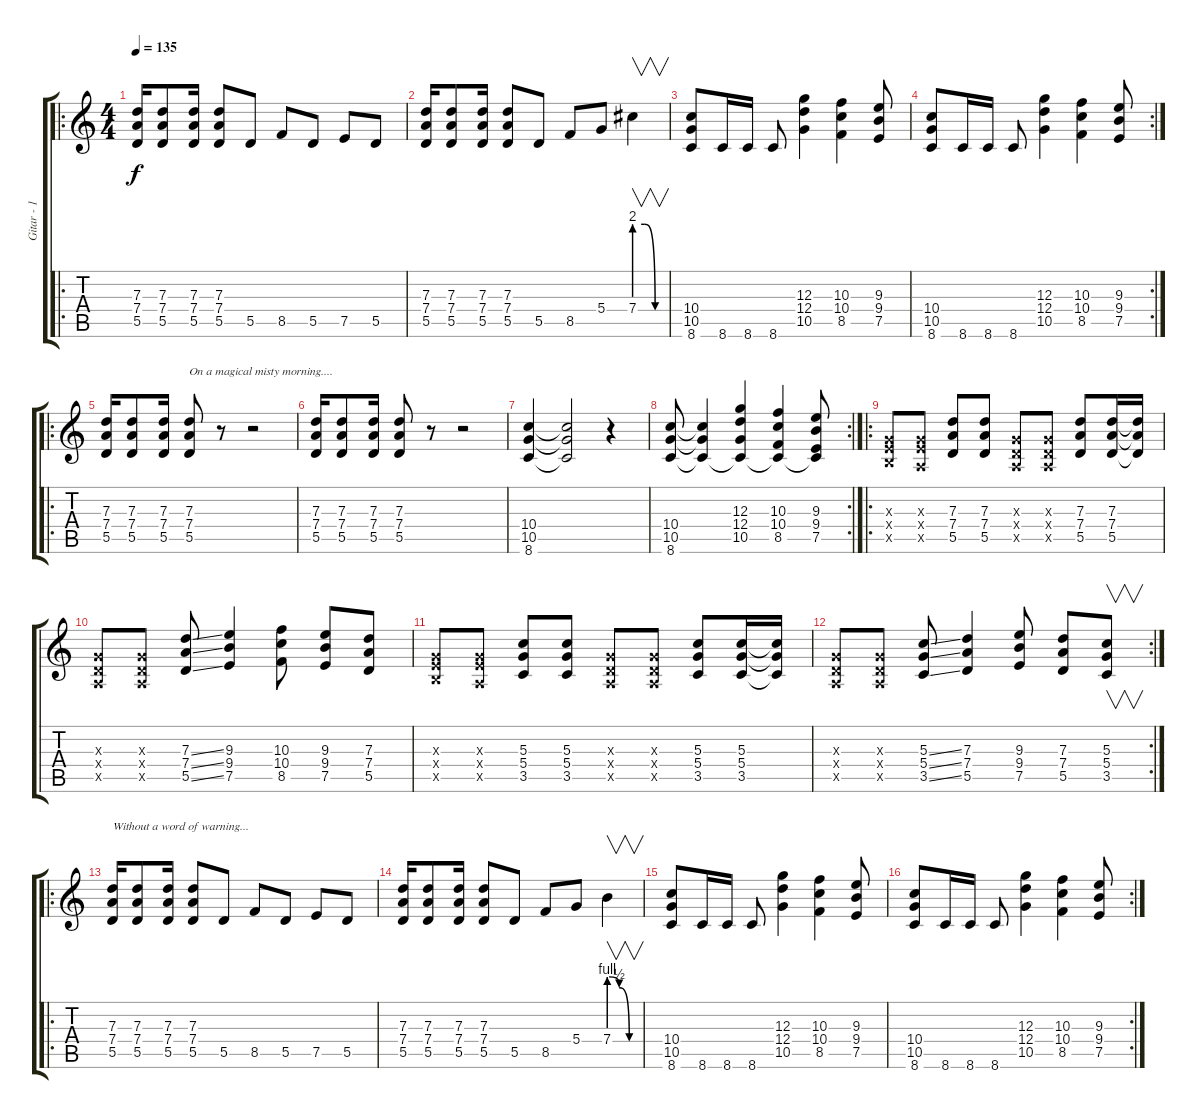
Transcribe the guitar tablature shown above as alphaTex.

\track ("Gitar - 1" "Gitar - 1") {instrument overdrivenguitar}
\staff {score tabs}
\tuning (E4 B3 G3 D3 A2 E2) {hide}
\ro
\ts (4 4)
\tempo 135
\clef g2
\ks c
(7.3 7.4 5.5).16{dy f instrument overdrivenguitar} (7.3 7.4 5.5).8 (7.3 7.4 5.5).16 (7.3 7.4 5.5).8 5.5.8{volume 16 balance 4} 8.5.8 5.5.8 7.5.8 5.5.8 |
(7.3 7.4 5.5).16{volume 13 balance 8} (7.3 7.4 5.5).8 (7.3 7.4 5.5).16 (7.3 7.4 5.5).8 5.5.8{volume 16 balance 4} 8.5.8 5.4.8 7.4{be (custom 0 8 20 8 40 0 60 0)}.4{v} |
(10.4 10.5 8.6).8{volume 13 balance 8} 8.6.16 8.6.16 8.6.8 (12.3 12.4 10.5).4 (10.3 10.4 8.5).4 (9.3 9.4 7.5).8 |
\rc 2
(10.4 10.5 8.6).8 8.6.16 8.6.16 8.6.8 (12.3 12.4 10.5).4 (10.3 10.4 8.5).4 (9.3 9.4 7.5).8 |
\ro
(7.3 7.4 5.5).16 (7.3 7.4 5.5).8 (7.3 7.4 5.5).16 (7.3 7.4 5.5).8{txt "On a magical misty morning...."} r.8 r.2 |
(7.3 7.4 5.5).16 (7.3 7.4 5.5).8 (7.3 7.4 5.5).16 (7.3 7.4 5.5).8 r.8 r.2 |
(10.4 10.5 8.6).4 (10.4{t} 10.5{t} 8.6{t}).2 r.4 |
\rc 2
(10.4 10.5 8.6).8 (10.4{t} 10.5{t} 8.6{t}).4 (12.3 12.4 10.5 8.6{t}).4 (10.3 10.4 8.5 8.6{t}).4 (9.3 9.4 7.5 8.6{t}).8 |
\ro
(0.3{x} 2.4{x} 2.5{x}).8 (0.3{x} 2.4{x} 0.5{x}).8 (7.3 7.4 5.5).8 (7.3 7.4 5.5).8 (0.3{x} 0.4{x} 0.5{x}).8 (0.3{x} 0.4{x} 0.5{x}).8 (7.3 7.4 5.5).8 (7.3 7.4 5.5).16 (7.3{t} 7.4{t} 5.5{t}).16 |
(0.3{x} 0.4{x} 0.5{x}).8 (0.3{x} 0.4{x} 0.5{x}).8 (7.3{ss} 7.4{ss} 5.5{ss}).8 (9.3 9.4 7.5).4 (10.3 10.4 8.5).8 (9.3 9.4 7.5).8 (7.3 7.4 5.5).8 |
(0.3{x} 2.4{x} 2.5{x}).8 (0.3{x} 2.4{x} 0.5{x}).8 (5.3 5.4 3.5).8 (5.3 5.4 3.5).8 (0.3{x} 0.4{x} 0.5{x}).8 (0.3{x} 0.4{x} 0.5{x}).8 (5.3 5.4 3.5).8 (5.3 5.4 3.5).16 (5.3{t} 5.4{t} 3.5{t}).16 |
\rc 2
(0.3{x} 0.4{x} 0.5{x}).8 (0.3{x} 0.4{x} 0.5{x}).8 (5.3{ss} 5.4{ss} 3.5{ss}).8 (7.3 7.4 5.5).4 (9.3 9.4 7.5).8 (7.3 7.4 5.5).8 (5.3 5.4 3.5).8{v} |
\ro
(7.3 7.4 5.5).16{txt "Without a word of warning..."} (7.3 7.4 5.5).8 (7.3 7.4 5.5).16 (7.3 7.4 5.5).8 5.5.8{volume 16 balance 4} 8.5.8 5.5.8 7.5.8 5.5.8 |
(7.3 7.4 5.5).16{volume 13 balance 8} (7.3 7.4 5.5).8 (7.3 7.4 5.5).16 (7.3 7.4 5.5).8 5.5.8{volume 16 balance 4} 8.5.8 5.4.8 7.4{be (custom 0 4 20 2 40 0 60 0)}.4{v} |
(10.4 10.5 8.6).8{volume 13 balance 8} 8.6.16 8.6.16 8.6.8 (12.3 12.4 10.5).4 (10.3 10.4 8.5).4 (9.3 9.4 7.5).8 |
\rc 2
(10.4 10.5 8.6).8 8.6.16 8.6.16 8.6.8 (12.3 12.4 10.5).4 (10.3 10.4 8.5).4 (9.3 9.4 7.5).8
